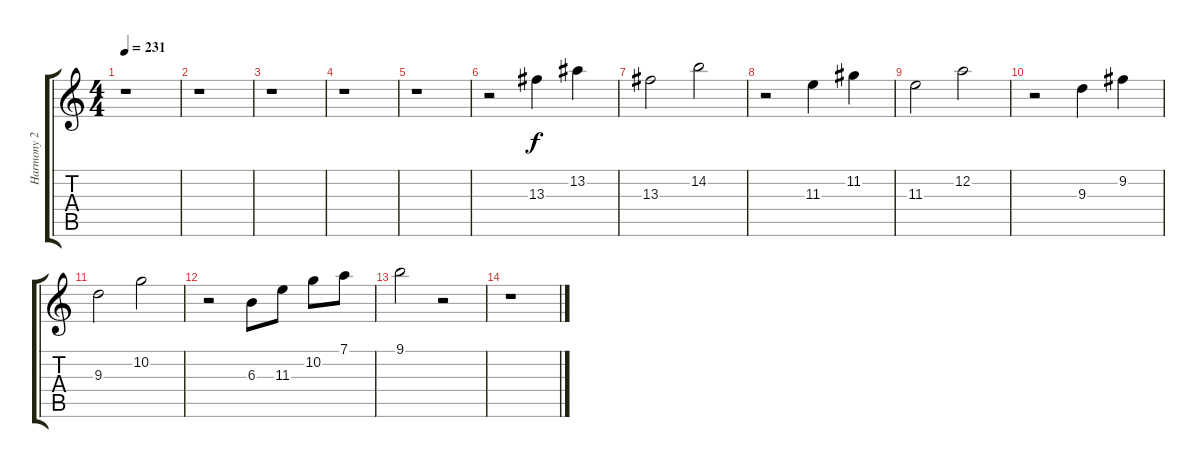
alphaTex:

\track ("Harmony 2" "Harmony 2") {instrument overdrivenguitar}
\staff {score tabs}
\tuning (D4 A3 F3 C3 G2 C2) {hide}
\ts (4 4)
\tempo 231
\clef g2
\ks aminor
r.1{dy f} |
r.1 |
r.1 |
r.1 |
r.1 |
r.2 13.3.4 13.2.4 |
13.3.2 14.2.2 |
r.2 11.3.4 11.2.4 |
11.3.2 12.2.2 |
r.2 9.3.4 9.2.4 |
9.3.2 10.2.2 |
r.2 6.3.8 11.3.8 10.2.8 7.1.8 |
9.1.2 r.2 |
r.1
